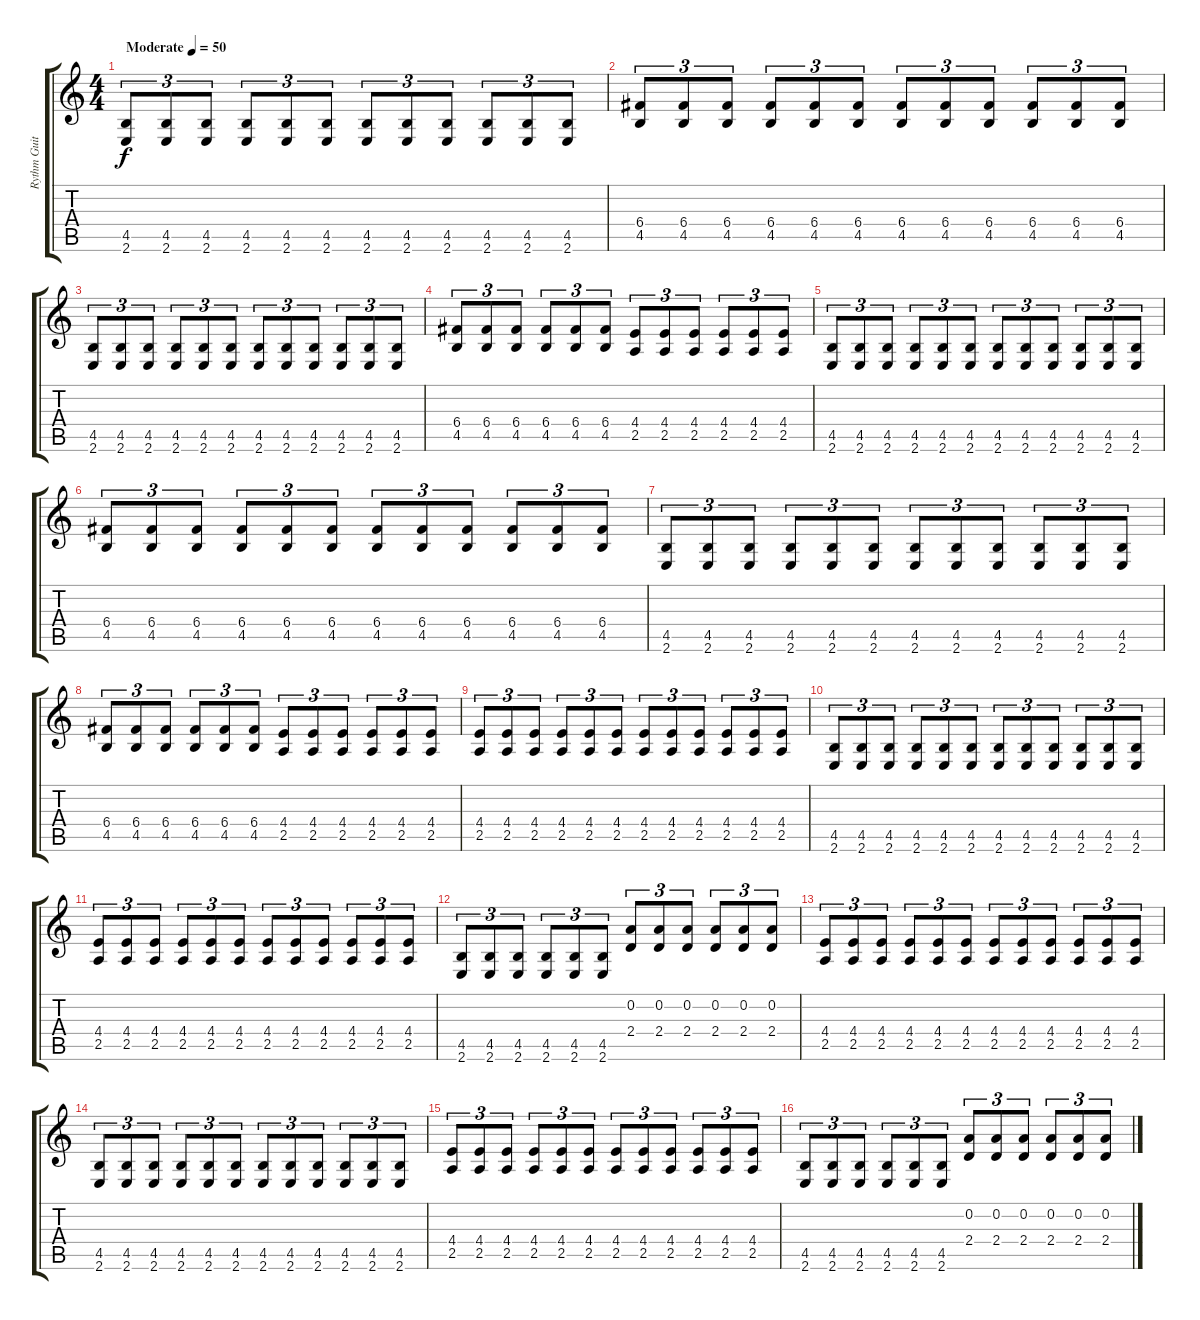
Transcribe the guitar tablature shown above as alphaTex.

\track ("Rythm Guitar" "Rythm Guit") {instrument distortionguitar}
\staff {score tabs}
\tuning (D4 A3 F3 C3 G2 D2) {hide}
\ts (4 4)
\tempo (50 "Moderate")
\clef g2
\ks c
(4.5 2.6).8{tu (3 2) dy f instrument distortionguitar} (4.5 2.6).8{tu (3 2)} (4.5 2.6).8{tu (3 2)} (4.5 2.6).8{tu (3 2)} (4.5 2.6).8{tu (3 2)} (4.5 2.6).8{tu (3 2)} (4.5 2.6).8{tu (3 2)} (4.5 2.6).8{tu (3 2)} (4.5 2.6).8{tu (3 2)} (4.5 2.6).8{tu (3 2)} (4.5 2.6).8{tu (3 2)} (4.5 2.6).8{tu (3 2)} |
(6.4 4.5).8{tu (3 2)} (6.4 4.5).8{tu (3 2)} (6.4 4.5).8{tu (3 2)} (6.4 4.5).8{tu (3 2)} (6.4 4.5).8{tu (3 2)} (6.4 4.5).8{tu (3 2)} (6.4 4.5).8{tu (3 2)} (6.4 4.5).8{tu (3 2)} (6.4 4.5).8{tu (3 2)} (6.4 4.5).8{tu (3 2)} (6.4 4.5).8{tu (3 2)} (6.4 4.5).8{tu (3 2)} |
(4.5 2.6).8{tu (3 2)} (4.5 2.6).8{tu (3 2)} (4.5 2.6).8{tu (3 2)} (4.5 2.6).8{tu (3 2)} (4.5 2.6).8{tu (3 2)} (4.5 2.6).8{tu (3 2)} (4.5 2.6).8{tu (3 2)} (4.5 2.6).8{tu (3 2)} (4.5 2.6).8{tu (3 2)} (4.5 2.6).8{tu (3 2)} (4.5 2.6).8{tu (3 2)} (4.5 2.6).8{tu (3 2)} |
(6.4 4.5).8{tu (3 2)} (6.4 4.5).8{tu (3 2)} (6.4 4.5).8{tu (3 2)} (6.4 4.5).8{tu (3 2)} (6.4 4.5).8{tu (3 2)} (6.4 4.5).8{tu (3 2)} (4.4 2.5).8{tu (3 2)} (4.4 2.5).8{tu (3 2)} (4.4 2.5).8{tu (3 2)} (4.4 2.5).8{tu (3 2)} (4.4 2.5).8{tu (3 2)} (4.4 2.5).8{tu (3 2)} |
(4.5 2.6).8{tu (3 2)} (4.5 2.6).8{tu (3 2)} (4.5 2.6).8{tu (3 2)} (4.5 2.6).8{tu (3 2)} (4.5 2.6).8{tu (3 2)} (4.5 2.6).8{tu (3 2)} (4.5 2.6).8{tu (3 2)} (4.5 2.6).8{tu (3 2)} (4.5 2.6).8{tu (3 2)} (4.5 2.6).8{tu (3 2)} (4.5 2.6).8{tu (3 2)} (4.5 2.6).8{tu (3 2)} |
(6.4 4.5).8{tu (3 2)} (6.4 4.5).8{tu (3 2)} (6.4 4.5).8{tu (3 2)} (6.4 4.5).8{tu (3 2)} (6.4 4.5).8{tu (3 2)} (6.4 4.5).8{tu (3 2)} (6.4 4.5).8{tu (3 2)} (6.4 4.5).8{tu (3 2)} (6.4 4.5).8{tu (3 2)} (6.4 4.5).8{tu (3 2)} (6.4 4.5).8{tu (3 2)} (6.4 4.5).8{tu (3 2)} |
(4.5 2.6).8{tu (3 2)} (4.5 2.6).8{tu (3 2)} (4.5 2.6).8{tu (3 2)} (4.5 2.6).8{tu (3 2)} (4.5 2.6).8{tu (3 2)} (4.5 2.6).8{tu (3 2)} (4.5 2.6).8{tu (3 2)} (4.5 2.6).8{tu (3 2)} (4.5 2.6).8{tu (3 2)} (4.5 2.6).8{tu (3 2)} (4.5 2.6).8{tu (3 2)} (4.5 2.6).8{tu (3 2)} |
(6.4 4.5).8{tu (3 2)} (6.4 4.5).8{tu (3 2)} (6.4 4.5).8{tu (3 2)} (6.4 4.5).8{tu (3 2)} (6.4 4.5).8{tu (3 2)} (6.4 4.5).8{tu (3 2)} (4.4 2.5).8{tu (3 2)} (4.4 2.5).8{tu (3 2)} (4.4 2.5).8{tu (3 2)} (4.4 2.5).8{tu (3 2)} (4.4 2.5).8{tu (3 2)} (4.4 2.5).8{tu (3 2)} |
(4.4 2.5).8{tu (3 2)} (4.4 2.5).8{tu (3 2)} (4.4 2.5).8{tu (3 2)} (4.4 2.5).8{tu (3 2)} (4.4 2.5).8{tu (3 2)} (4.4 2.5).8{tu (3 2)} (4.4 2.5).8{tu (3 2)} (4.4 2.5).8{tu (3 2)} (4.4 2.5).8{tu (3 2)} (4.4 2.5).8{tu (3 2)} (4.4 2.5).8{tu (3 2)} (4.4 2.5).8{tu (3 2)} |
(4.5 2.6).8{tu (3 2)} (4.5 2.6).8{tu (3 2)} (4.5 2.6).8{tu (3 2)} (4.5 2.6).8{tu (3 2)} (4.5 2.6).8{tu (3 2)} (4.5 2.6).8{tu (3 2)} (4.5 2.6).8{tu (3 2)} (4.5 2.6).8{tu (3 2)} (4.5 2.6).8{tu (3 2)} (4.5 2.6).8{tu (3 2)} (4.5 2.6).8{tu (3 2)} (4.5 2.6).8{tu (3 2)} |
(4.4 2.5).8{tu (3 2)} (4.4 2.5).8{tu (3 2)} (4.4 2.5).8{tu (3 2)} (4.4 2.5).8{tu (3 2)} (4.4 2.5).8{tu (3 2)} (4.4 2.5).8{tu (3 2)} (4.4 2.5).8{tu (3 2)} (4.4 2.5).8{tu (3 2)} (4.4 2.5).8{tu (3 2)} (4.4 2.5).8{tu (3 2)} (4.4 2.5).8{tu (3 2)} (4.4 2.5).8{tu (3 2)} |
(4.5 2.6).8{tu (3 2)} (4.5 2.6).8{tu (3 2)} (4.5 2.6).8{tu (3 2)} (4.5 2.6).8{tu (3 2)} (4.5 2.6).8{tu (3 2)} (4.5 2.6).8{tu (3 2)} (0.2 2.4).8{tu (3 2)} (0.2 2.4).8{tu (3 2)} (0.2 2.4).8{tu (3 2)} (0.2 2.4).8{tu (3 2)} (0.2 2.4).8{tu (3 2)} (0.2 2.4).8{tu (3 2)} |
(4.4 2.5).8{tu (3 2)} (4.4 2.5).8{tu (3 2)} (4.4 2.5).8{tu (3 2)} (4.4 2.5).8{tu (3 2)} (4.4 2.5).8{tu (3 2)} (4.4 2.5).8{tu (3 2)} (4.4 2.5).8{tu (3 2)} (4.4 2.5).8{tu (3 2)} (4.4 2.5).8{tu (3 2)} (4.4 2.5).8{tu (3 2)} (4.4 2.5).8{tu (3 2)} (4.4 2.5).8{tu (3 2)} |
(4.5 2.6).8{tu (3 2)} (4.5 2.6).8{tu (3 2)} (4.5 2.6).8{tu (3 2)} (4.5 2.6).8{tu (3 2)} (4.5 2.6).8{tu (3 2)} (4.5 2.6).8{tu (3 2)} (4.5 2.6).8{tu (3 2)} (4.5 2.6).8{tu (3 2)} (4.5 2.6).8{tu (3 2)} (4.5 2.6).8{tu (3 2)} (4.5 2.6).8{tu (3 2)} (4.5 2.6).8{tu (3 2)} |
(4.4 2.5).8{tu (3 2)} (4.4 2.5).8{tu (3 2)} (4.4 2.5).8{tu (3 2)} (4.4 2.5).8{tu (3 2)} (4.4 2.5).8{tu (3 2)} (4.4 2.5).8{tu (3 2)} (4.4 2.5).8{tu (3 2)} (4.4 2.5).8{tu (3 2)} (4.4 2.5).8{tu (3 2)} (4.4 2.5).8{tu (3 2)} (4.4 2.5).8{tu (3 2)} (4.4 2.5).8{tu (3 2)} |
(4.5 2.6).8{tu (3 2)} (4.5 2.6).8{tu (3 2)} (4.5 2.6).8{tu (3 2)} (4.5 2.6).8{tu (3 2)} (4.5 2.6).8{tu (3 2)} (4.5 2.6).8{tu (3 2)} (0.2 2.4).8{tu (3 2)} (0.2 2.4).8{tu (3 2)} (0.2 2.4).8{tu (3 2)} (0.2 2.4).8{tu (3 2)} (0.2 2.4).8{tu (3 2)} (0.2 2.4).8{tu (3 2)}
